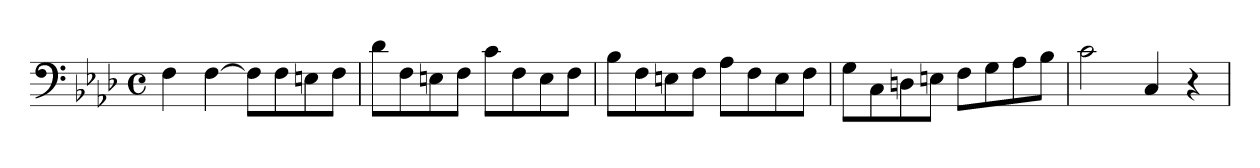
**kern
*part1
*staff1
*clefF4
*k[b-e-a-d-]
*M4/4
*met(c)
=1
4F\
[4F\
8F\L]
8F\
8En\
8F\J
=2
8d-\L
8F\
8En\
8F\J
8c\L
8F\
8E\
8F\J
=3
8B-\L
8F\
8En\
8F\J
8A-\L
8F\
8E\
8F\J
=4
8G\L
8C\
8Dn\
8En\J
8F\L
8G\
8A-\
8B-\J
=5
2c\
4C/
4r
=
*-
